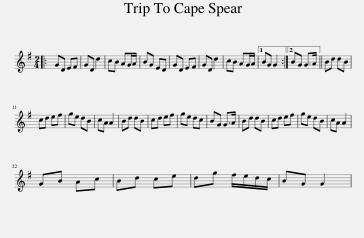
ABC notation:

X:1
L:1/8
M:2/4
I:linebreak $
K:G
V:1 treble
V:1
|: GD EF | GD d2 | cB AG/A/ | BG ED | GD EF | %5
 GD d2 | cB AG/A/ |1 BG G2 :|2 BG G>A || Bd dB |$ %10
 cd ef | ge dB | cA A2 | Bd dB | cd ef | %15
 ge dc | BG G>A | Bd dB | cd ef | ge dB | %20
 cA A2 |$ GB Ac | Bd ce | dg f/e/d/c/ | BG G2 | %25
